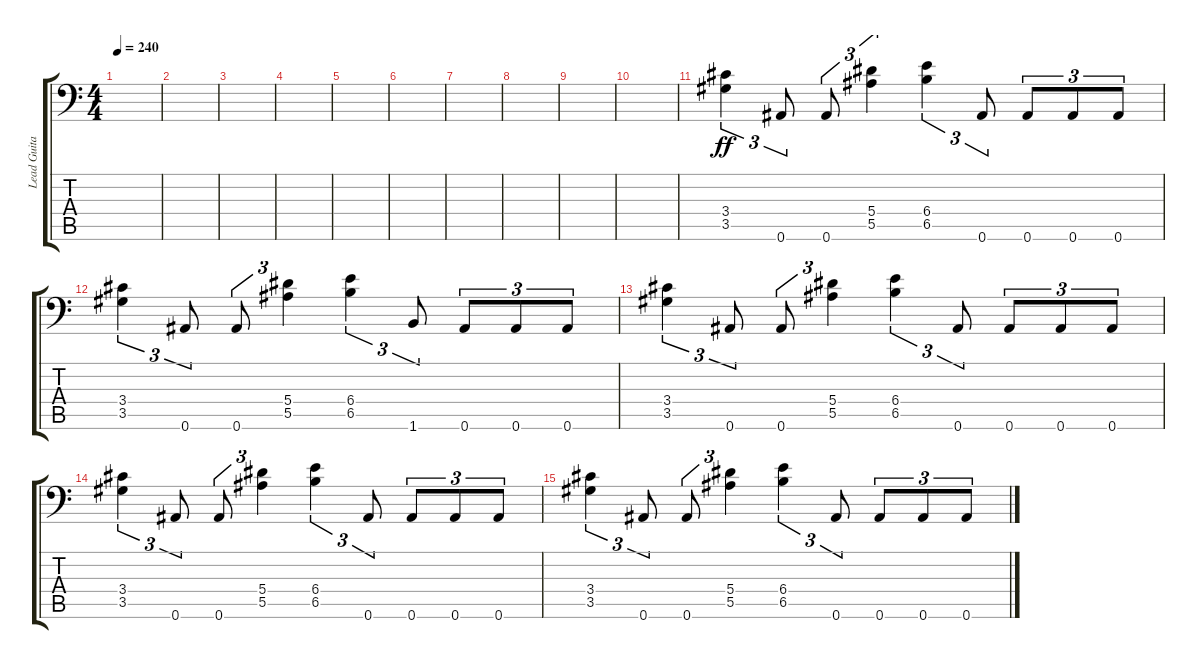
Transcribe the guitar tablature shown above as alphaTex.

\track ("Lead Guitar" "Lead Guita") {instrument overdrivenguitar}
\staff {score tabs}
\tuning (C4 G3 Eb3 Bb2 F2 Bb1) {hide}
\ts (4 4)
\tempo 240
\clef f4
\ks c
|
|
|
|
|
|
|
|
|
|
(3.4 3.5).4{tu (3 2) dy ff volume 14} 0.6.8{tu (3 2)} 0.6.8{tu (3 2)} (5.4 5.5).4{tu (3 2)} (6.4 6.5).4{tu (3 2)} 0.6.8{tu (3 2)} 0.6.8{tu (3 2)} 0.6.8{tu (3 2)} 0.6.8{tu (3 2)} |
(3.4 3.5).4{tu (3 2)} 0.6.8{tu (3 2)} 0.6.8{tu (3 2)} (5.4 5.5).4{tu (3 2)} (6.4 6.5).4{tu (3 2)} 1.6.8{tu (3 2)} 0.6.8{tu (3 2)} 0.6.8{tu (3 2)} 0.6.8{tu (3 2)} |
(3.4 3.5).4{tu (3 2)} 0.6.8{tu (3 2)} 0.6.8{tu (3 2)} (5.4 5.5).4{tu (3 2)} (6.4 6.5).4{tu (3 2)} 0.6.8{tu (3 2)} 0.6.8{tu (3 2)} 0.6.8{tu (3 2)} 0.6.8{tu (3 2)} |
(3.4 3.5).4{tu (3 2)} 0.6.8{tu (3 2)} 0.6.8{tu (3 2)} (5.4 5.5).4{tu (3 2)} (6.4 6.5).4{tu (3 2)} 0.6.8{tu (3 2)} 0.6.8{tu (3 2)} 0.6.8{tu (3 2)} 0.6.8{tu (3 2)} |
(3.4 3.5).4{tu (3 2)} 0.6.8{tu (3 2)} 0.6.8{tu (3 2)} (5.4 5.5).4{tu (3 2)} (6.4 6.5).4{tu (3 2)} 0.6.8{tu (3 2)} 0.6.8{tu (3 2)} 0.6.8{tu (3 2)} 0.6.8{tu (3 2)}
